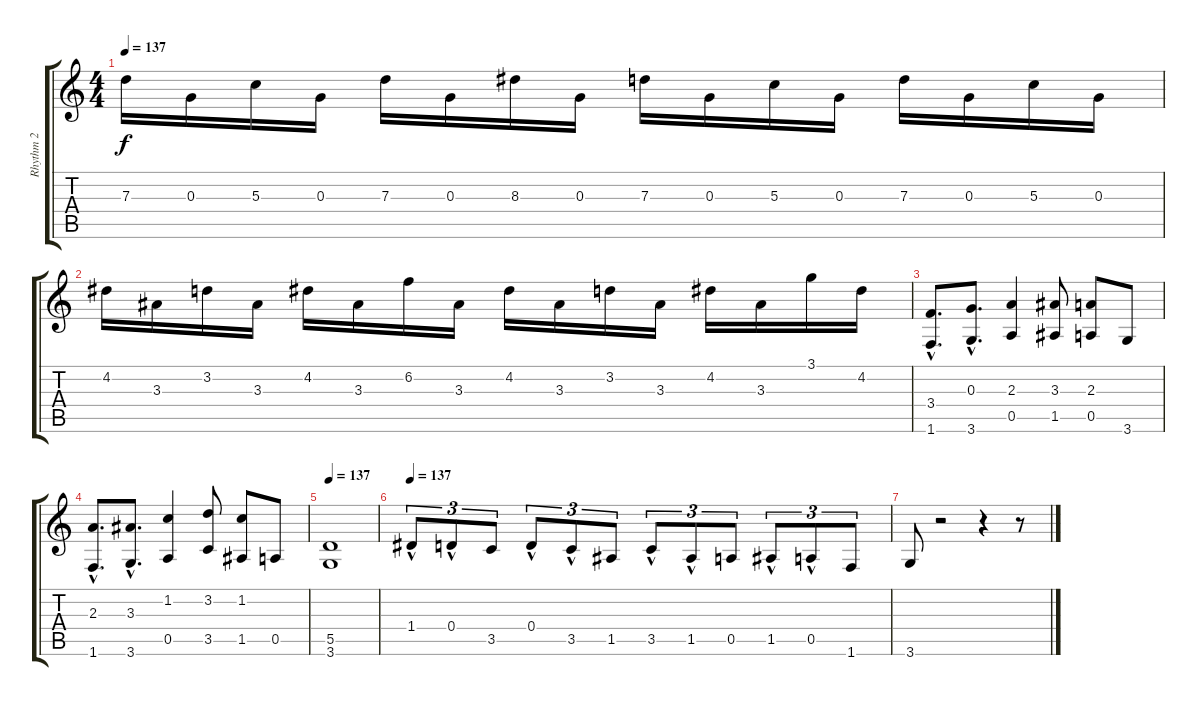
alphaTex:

\track ("Rhythm 2" "Rhythm 2") {instrument overdrivenguitar}
\staff {score tabs}
\tuning (E4 B3 G3 D3 A2 E2) {hide}
\ts (4 4)
\tempo 137
\clef g2
\ks c
7.3.16{dy f} 0.3.16 5.3.16 0.3.16 7.3.16 0.3.16 8.3.16 0.3.16 7.3.16 0.3.16 5.3.16 0.3.16 7.3.16 0.3.16 5.3.16 0.3.16 |
4.2.16 3.3.16 3.2.16 3.3.16 4.2.16 3.3.16 6.2.16 3.3.16 4.2.16 3.3.16 3.2.16 3.3.16 4.2.16 3.3.16 3.1.16 4.2.16 |
(3.4{hac} 1.6{hac}).8{d} (0.3{hac} 3.6{hac}).8{d} (2.3 0.5).4 (3.3 1.5).8 (2.3 0.5).8 3.6.8 |
(2.3{hac} 1.6{hac}).8{d} (3.3{hac} 3.6{hac}).8{d} (1.2 0.5).4 (3.2 3.5).8 (1.2 1.5).8 0.5.8 |
\tempo 137
(5.5 3.6).1 |
\tempo 137
1.4{hac}.8{tu (3 2)} 0.4{hac}.8{tu (3 2)} 3.5.8{tu (3 2)} 0.4{hac}.8{tu (3 2)} 3.5{hac}.8{tu (3 2)} 1.5.8{tu (3 2)} 3.5{hac}.8{tu (3 2)} 1.5{hac}.8{tu (3 2)} 0.5.8{tu (3 2)} 1.5{hac}.8{tu (3 2)} 0.5{hac}.8{tu (3 2)} 1.6.8{tu (3 2)} |
3.6.8 r.2 r.4 r.8
